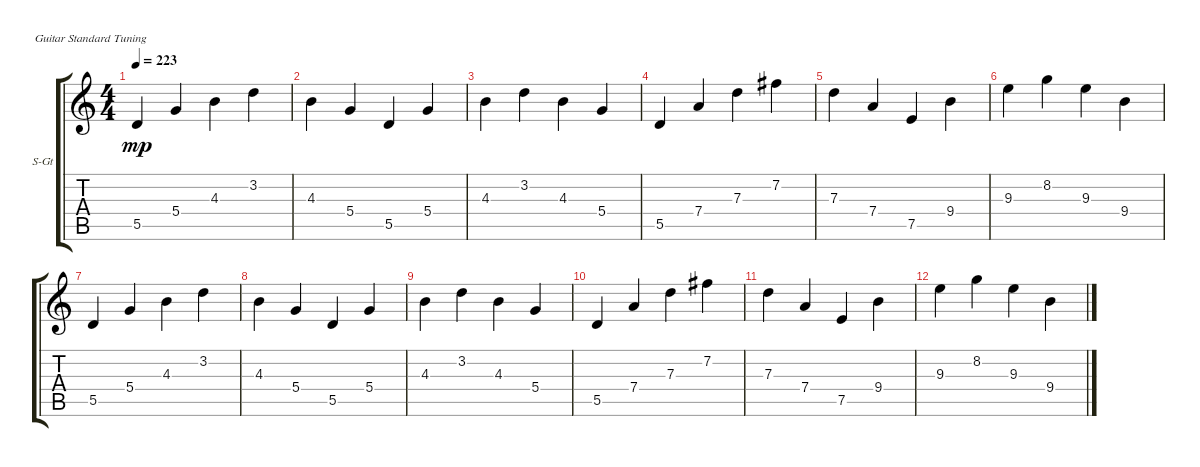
\defaultSystemsLayout 4
\bracketExtendMode groupsimilarinstruments
\firstSystemTrackNameOrientation horizontal
\otherSystemsTrackNameOrientation horizontal
\track ("Steel Guitar" "S-Gt") {mute instrument acousticguitarsteel}
\staff {score tabs}
\tuning (E4 B3 G3 D3 A2 E2)
\ts (4 4)
\tempo 223
\clef g2
\ks c
5.5.4{dy mp} 5.4.4 4.3.4 3.2.4 |
4.3.4 5.4.4 5.5.4 5.4.4 |
4.3.4 3.2.4 4.3.4 5.4.4 |
5.5.4 7.4.4 7.3.4 7.2.4 |
7.3.4 7.4.4 7.5.4 9.4.4 |
9.3.4 8.2.4 9.3.4 9.4.4 |
5.5.4 5.4.4 4.3.4 3.2.4 |
4.3.4 5.4.4 5.5.4 5.4.4 |
4.3.4 3.2.4 4.3.4 5.4.4 |
5.5.4 7.4.4 7.3.4 7.2.4 |
7.3.4 7.4.4 7.5.4 9.4.4 |
9.3.4 8.2.4 9.3.4 9.4.4
